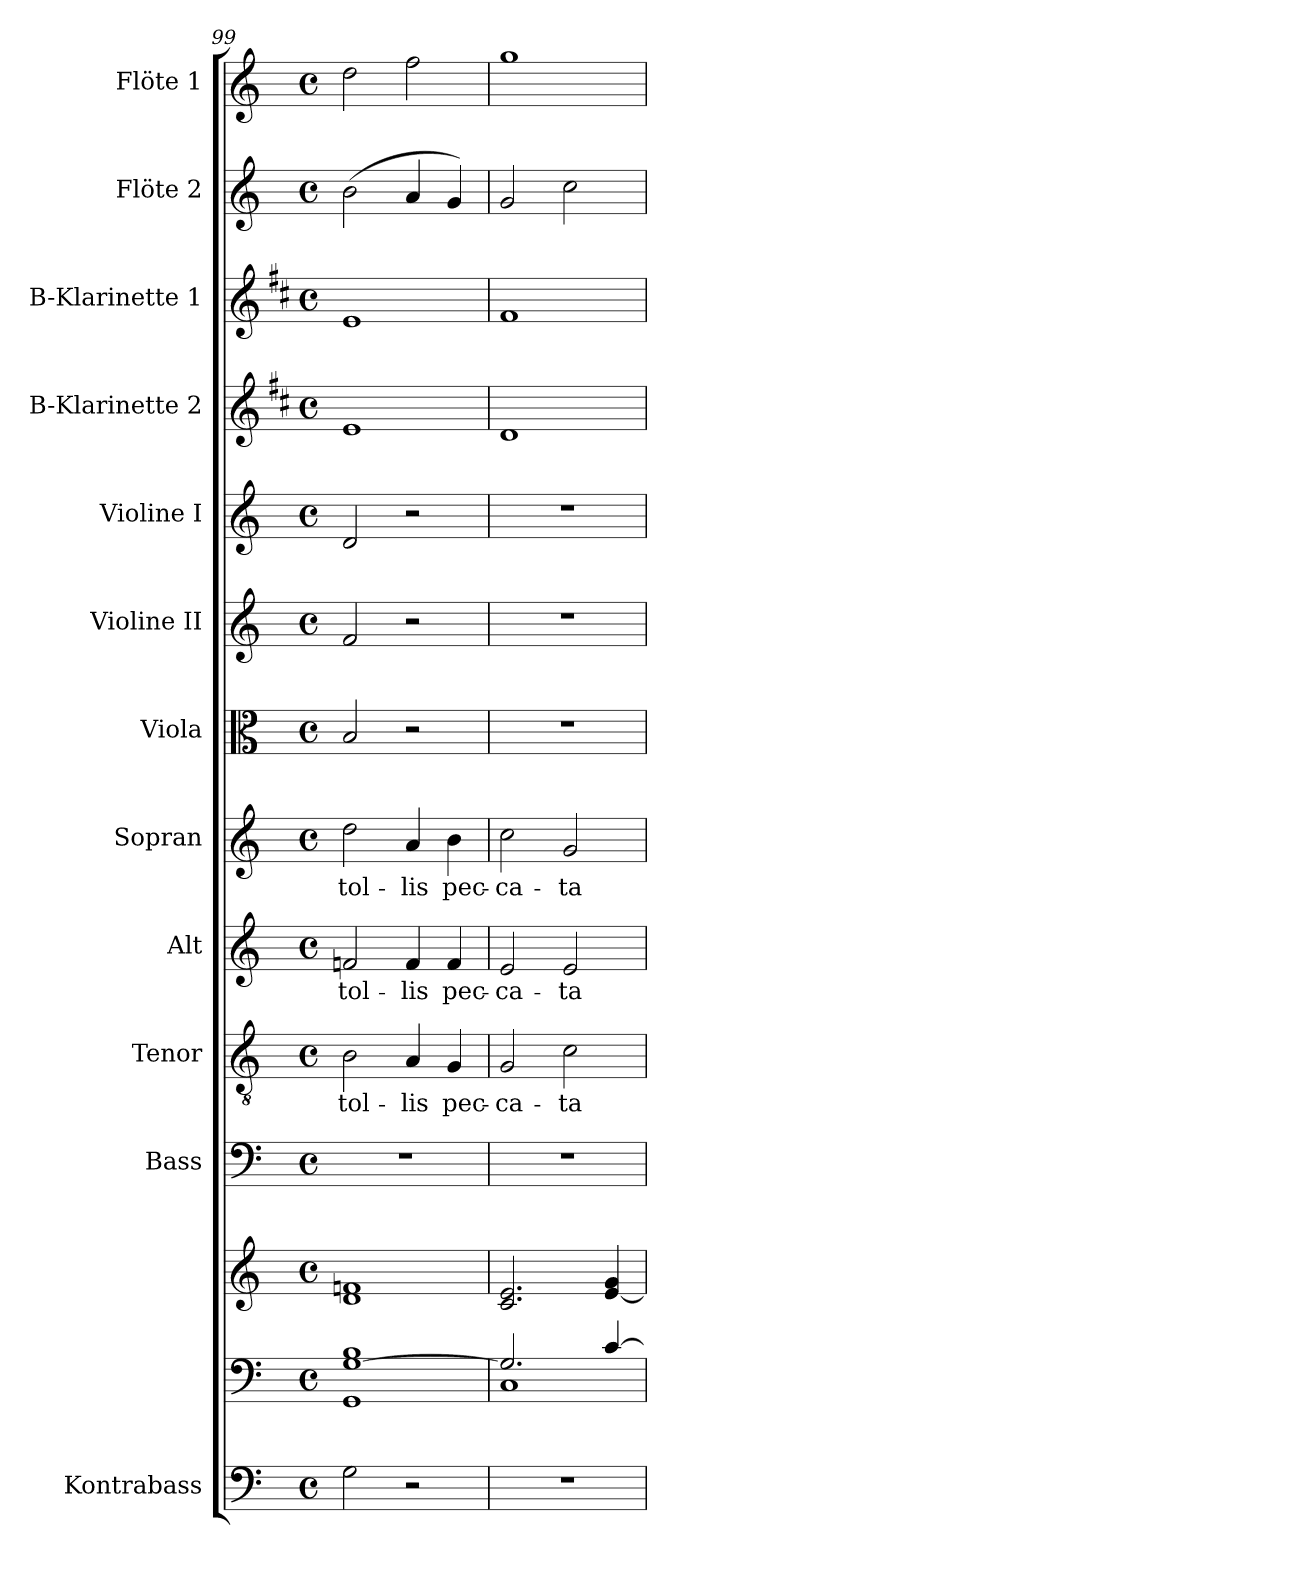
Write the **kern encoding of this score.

**kern	**kern	**kern	**kern	**kern	**text	**kern	**text	**kern	**text	**kern	**kern	**kern	**kern	**kern	**kern	**kern
*part13	*part12	*part12	*part11	*part10	*part10	*part9	*part9	*part8	*part8	*part7	*part6	*part5	*part4	*part3	*part2	*part1
*staff14	*staff13	*staff12	*staff11	*staff10	*staff10	*staff9	*staff9	*staff8	*staff8	*staff7	*staff6	*staff5	*staff4	*staff3	*staff2	*staff1
*I"Kontrabass	*	*	*I"Bass	*I"Tenor	*	*I"Alt	*	*I"Sopran	*	*I"Viola	*I"Violine II	*I"Violine I	*I"B-Klarinette 2	*I"B-Klarinette 1	*I"Flöte 2	*I"Flöte 1
*I'Kb.	*	*	*I'B.	*I'T.	*	*I'A.	*	*I'S.	*	*I'Vla.	*I'Vl. II	*I'Vl. I	*I'B Kl. 2	*I'B Kl. 1	*I'Fl. 2	*I'Fl. 1
!!LO:PB:g=z
*clefF4	*clefF4	*clefG2	*clefF4	*clefGv2	*	*clefG2	*	*clefG2	*	*clefC3	*clefG2	*clefG2	*clefG2	*clefG2	*clefG2	*clefG2
*ITrd7c12	*	*	*	*	*	*	*	*	*	*	*	*	*ITrd1c2	*ITrd1c2	*	*
*k[]	*k[]	*k[]	*k[]	*k[]	*	*k[]	*	*k[]	*	*k[]	*k[]	*k[]	*k[]	*k[]	*k[]	*k[]
*C:	*C:	*C:	*C:	*C:	*	*C:	*	*C:	*	*C:	*C:	*C:	*C:	*C:	*C:	*C:
*M4/4	*M4/4	*M4/4	*M4/4	*M4/4	*	*M4/4	*	*M4/4	*	*M4/4	*M4/4	*M4/4	*M4/4	*M4/4	*M4/4	*M4/4
*met(c)	*met(c)	*met(c)	*met(c)	*met(c)	*	*met(c)	*	*met(c)	*	*met(c)	*met(c)	*met(c)	*met(c)	*met(c)	*met(c)	*met(c)
=99	=99	=99	=99	=99	=99	=99	=99	=99	=99	=99	=99	=99	=99	=99	=99	=99
*	*^	*	*	*	*	*	*	*	*	*	*	*	*	*	*	*
!	!	!	!	!	!	!LO:LY:b	!	!LO:LY:b	!	!LO:LY:b	!	!	!	!	!	!	!
2GG\	[>1G 1B	1GG	1d 1fn	1r	2B\	tol-	2fn/	tol-	2dd\	tol-	2B/	2f/	2d/	1d	1d	(>2b\	2dd\
!	!	!	!	!	!	!LO:LY:b	!	!LO:LY:b	!	!LO:LY:b	!	!	!	!	!	!	!
2r	.	.	.	.	4A/	-lis	4f/	-lis	4a/	-lis	2r	2r	2r	.	.	4a/	2ff\
!	!	!	!	!	!	!LO:LY:b	!	!LO:LY:b	!	!LO:LY:b	!	!	!	!	!	!	!
.	.	.	.	.	4G/	pec-	4f/	pec-	4b\	pec-	.	.	.	.	.	4g/)	.
=100	=100	=100	=100	=100	=100	=100	=100	=100	=100	=100	=100	=100	=100	=100	=100	=100	=100
!	!	!	!	!	!	!LO:LY:b	!	!LO:LY:b	!	!LO:LY:b	!	!	!	!	!	!	!
1r	2.G/]	1C	2.c/ 2.e/	1r	2G/	-ca-	2e/	-ca-	2cc\	-ca-	1r	1r	1r	1c	1e	2g/	1gg
!	!	!	!	!	!	!LO:LY:b	!	!LO:LY:b	!	!LO:LY:b	!	!	!	!	!	!	!
.	.	.	.	.	2c\	-ta	2e/	-ta	2g/	-ta	.	.	.	.	.	2cc\	.
.	[>4c/	.	[4e/ 4g/	.	.	.	.	.	.	.	.	.	.	.	.	.	.
*	*v	*v	*	*	*	*	*	*	*	*	*	*	*	*	*	*	*
=	=	=	=	=	=	=	=	=	=	=	=	=	=	=	=	=
*-	*-	*-	*-	*-	*-	*-	*-	*-	*-	*-	*-	*-	*-	*-	*-	*-
